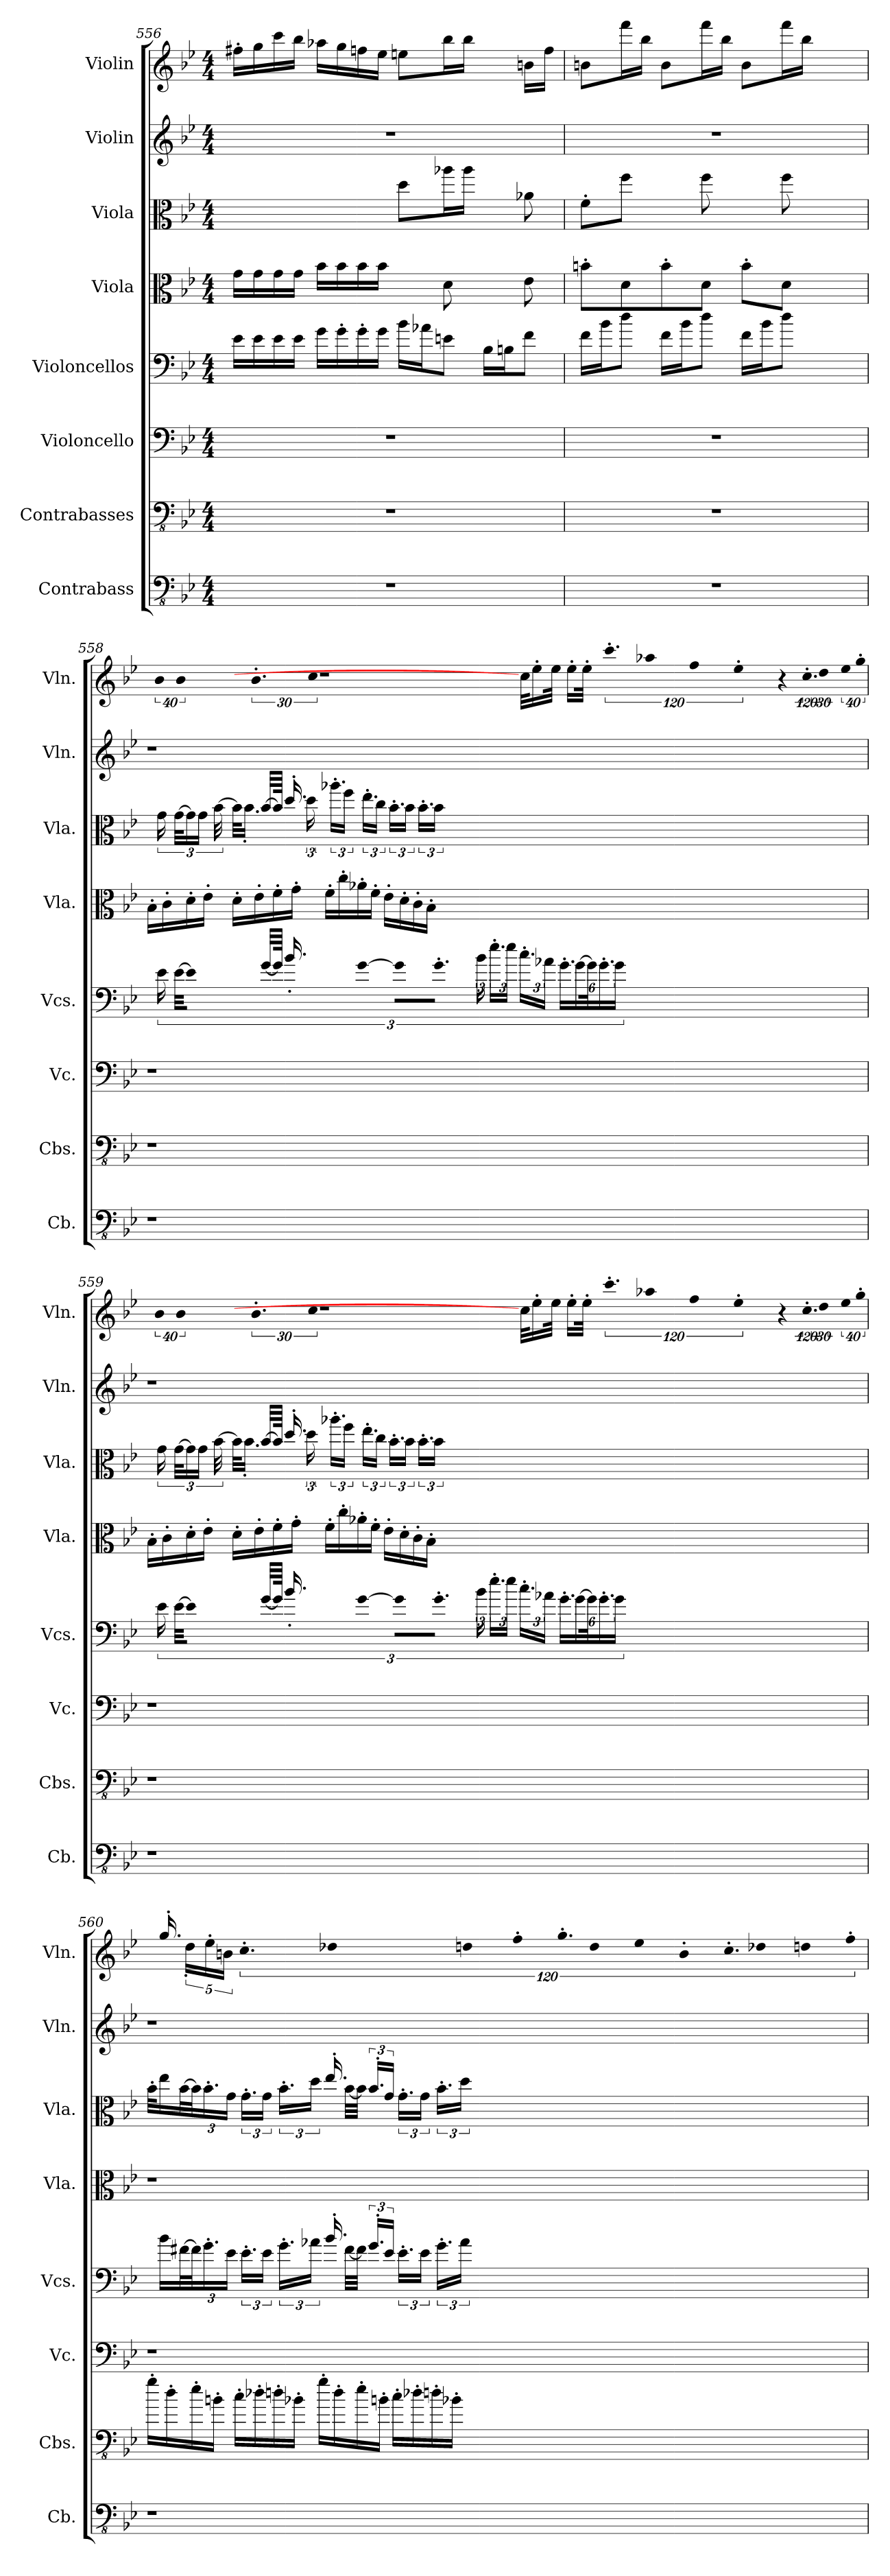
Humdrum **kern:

**kern	**kern	**kern	**kern	**kern	**kern	**kern	**kern
*part8	*part7	*part6	*part5	*part4	*part3	*part2	*part1
*staff8	*staff7	*staff6	*staff5	*staff4	*staff3	*staff2	*staff1
*I"Contrabass	*I"Contrabasses	*I"Violoncello	*I"Violoncellos	*I"Viola	*I"Viola	*I"Violin	*I"Violin
*I'Cb.	*I'Cbs.	*I'Vc.	*I'Vcs.	*I'Vla.	*I'Vla.	*I'Vln.	*I'Vln.
!!LO:PB:g=z
*clefFv4	*clefFv4	*clefF4	*clefF4	*clefC3	*clefC3	*clefG2	*clefG2
*ITrd7c12	*	*	*	*	*	*	*
*k[b-e-]	*k[b-e-]	*k[b-e-]	*k[b-e-]	*k[b-e-]	*k[b-e-]	*k[b-e-]	*k[b-e-]
*M4/4	*M4/4	*M4/4	*M4/4	*M4/4	*M4/4	*M4/4	*M4/4
=556	=556	=556	=556	=556	=556	=556	=556
1r	1r	1r	16e-\LL	16g\LL	2ryy	1r	16ff#X'\LL
.	.	.	16e-\	16g\	.	.	16gg\
.	.	.	16e-\	16g\	.	.	16ccc\
.	.	.	16e-\JJ	16g\JJ	.	.	16bb-\JJ
.	.	.	16g\LL	16b-\LL	.	.	16aa-X\LL
.	.	.	16g'\	16b-\	.	.	16gg\
.	.	.	16g'\	16b-\	.	.	16ffn\
.	.	.	16g\JJ	16b-\JJ	.	.	16ee-\JJ
.	.	.	16b-\LL	8ryy	8dd\L	.	8een\L
.	.	.	16a-X\J	.	.	.	.
.	.	.	8en\J	8d\	16aa-X\L	.	16bb-\L
.	.	.	.	.	16aa-\JJ	.	16bb-\JJ
.	.	.	16B-\LL	8ryy	8ryy	.	8ryy
.	.	.	16Bn\J	.	.	.	.
.	.	.	8f\J	8e-\	8a-X\	.	16bn\LL
.	.	.	.	.	.	.	16ff\JJ
=557	=557	=557	=557	=557	=557	=557	=557
1r	1r	1r	16f\LL	8bn'\L	8f'\L	1r	8bn\L
.	.	.	16b-\J	.	.	.	.
.	.	.	8dd\J	8d\	8ff\J	.	16fff\L
.	.	.	.	.	.	.	16bb-\JJ
.	.	.	16f\LL	8b'\	8ryy	.	8b\L
.	.	.	16b-\J	.	.	.	.
.	.	.	8dd\J	8d\J	8ff\	.	16fff\L
.	.	.	.	.	.	.	16bb-\JJ
.	.	.	16f\LL	8b'\L	8ryy	.	8b\L
.	.	.	16b-\J	.	.	.	.
.	.	.	8dd\J	8d\J	8ff\	.	16fff\L
.	.	.	.	.	.	.	16bb-\JJ
.	.	.	4ryy	4ryy	4ryy	.	4ryy
!!LO:PB:g=z
=558	=558	=558	=558	=558	=558	=558	=558
*	*	*	*^	*	*^	*	*
!	!	!	!	!	!	!	!	!	!LO:N:vis=32
1r	1r	1r	4ryy	24ryy	16B-'\LL	4ryy	24ryy	1r	640%23ryy
!	!	!	!	!	!	!	!	!	!LO:N:vis=32
.	.	.	.	.	.	.	.	.	640%23b-\
.	.	.	.	24e-\	.	.	24g\	.	.
.	.	.	.	.	16c'\	.	.	.	.
!	!	!	!	!	!	!	!	!	!LO:N:vis=32
.	.	.	.	.	.	.	.	.	640%23ryy
.	.	.	.	48ryy	.	.	48ryy	.	.
.	.	.	.	[48e-\KLL	.	.	[48g\KLL	.	.
!	!	!	!	!	!	!	!	!	!LO:N:vis=32
.	.	.	.	.	.	.	.	.	640%23b-\
.	.	.	.	16e-\JJ]	16d'\	.	24g\]	.	.
!	!	!	!	!	!	!	!	!	!LO:N:vis=64
.	.	.	.	.	.	.	.	.	960%17ryy
.	.	.	.	.	.	.	.	.	1920ryy
!	!	!	!	!	!	!	!	!	!LO:N:vis=32.
.	.	.	.	.	.	.	.	.	1920%103b-'\
.	.	.	.	.	.	.	24g\JJ	.	.
.	.	.	.	32ryy	16e-'\JJ	.	.	.	.
.	.	.	.	.	.	.	48ryy	.	.
!	!	!	!	!	!	!	!	!	!LO:N:vis=64
.	.	.	.	.	.	.	.	.	960%17ryy
.	.	.	.	64ryy	.	.	.	.	.
.	.	.	.	.	.	.	[48b-\	.	.
!	!	!	!	!	!	!	!	!	!LO:N:vis=64
.	.	.	.	.	.	.	.	.	[960%17cc\
.	.	.	.	[64g\	.	.	.	.	.
.	.	.	16ryy	32g\KLL]	16d'\LL	16ryy	32b-\KLL]	.	.
.	.	.	.	.	.	.	.	.	1r
.	.	.	.	16.g'\JJ	.	.	16.b-'\JJ	.	.
.	.	.	32ryy	.	16e-'\	32ryy	.	.	.
.	.	.	[32g/LLL	.	.	[32b-/LLL	.	.	.
.	.	.	64g/JJJk]	12ryy	16f'\	64b-/JJJk]	12ryy	.	.
.	.	.	64ryy	.	.	64ryy	.	.	.
.	.	.	16.b-'/	.	.	16.dd'/	.	.	.
.	.	.	.	.	16g'\JJ	.	.	.	.
.	.	.	.	24b-\	.	.	24dd\	.	.
.	.	.	2ryy	48ryy	16f'\LL	2ryy	48ryy	.	.
.	.	.	.	24.ee-'\LL	.	.	24.aa-X'\LL	.	.
.	.	.	.	.	16cc'\	.	.	.	.
.	.	.	.	24ee-\JJ	.	.	24ff\JJ	.	.
.	.	.	.	48ryy	16a-X'\	.	48ryy	.	.
.	.	.	.	24.cc'\LL	.	.	24.ee-'\LL	.	.
.	.	.	.	.	16f'\JJ	.	.	.	.
.	.	.	.	24a-X\JJ	.	.	24cc\JJ	.	.
.	.	.	.	48ryy	16e-'\LL	.	48ryy	.	.
.	.	.	.	24.g'\LL	.	.	24.b-'\LL	.	.
.	.	.	.	.	16d'\	.	.	.	.
.	.	.	.	[24g\	.	.	24b-\JJ	.	.
*	*	*	*	*Xbrackettup	*	*	*	*	*
.	.	.	.	48g\K]	16c'\	.	48ryy	.	.
.	.	.	.	24.g'\	.	.	24.b-'\LL	.	.
.	.	.	.	.	16B-'\JJ	.	.	.	.
.	.	.	.	24g\JJ	.	.	24b-\JJ	.	.
480%601ryy	480%601ryy	480%601ryy	480%601ryy	480%601ryy	480%601ryy	480%601ryy	480%601ryy	480%601ryy	.
.	.	.	.	.	.	.	.	.	32cc\KLL]
.	.	.	.	.	.	.	.	.	16ee-'\
.	.	.	.	.	.	.	.	.	32ee-\JJk
.	.	.	.	.	.	.	.	.	32ryy
.	.	.	.	.	.	.	.	.	16ee-'\LL
.	.	.	.	.	.	.	.	.	32ee-'\JJk
!	!	!	!	!	!	!	!	!	!LO:N:vis=64
.	.	.	.	.	.	.	.	.	960%17ryy
!	!	!	!	!	!	!	!	!	!LO:N:vis=32.
.	.	.	.	.	.	.	.	.	1920%103ccc'\
!	!	!	!	!	!	!	!	!	!LO:N:vis=64
.	.	.	.	.	.	.	.	.	960%17ryy
!	!	!	!	!	!	!	!	!	!LO:N:vis=64
.	.	.	.	.	.	.	.	.	960%17aa-X\
!	!	!	!	!	!	!	!	!	!LO:N:vis=32
.	.	.	.	.	.	.	.	.	640%23ryy
!	!	!	!	!	!	!	!	!	!LO:N:vis=32
.	.	.	.	.	.	.	.	.	640%23ff\
!	!	!	!	!	!	!	!	!	!LO:N:vis=32
.	.	.	.	.	.	.	.	.	640%23ryy
!	!	!	!	!	!	!	!	!	!LO:N:vis=32
.	.	.	.	.	.	.	.	.	640%23ee-'\
!	!	!	!	!	!	!	!	!	!LO:N:vis=64
.	.	.	.	.	.	.	.	.	960%17ryy
.	.	.	.	.	.	.	.	.	4r
!	!	!	!	!	!	!	!	!	!LO:N:vis=32.
.	.	.	.	.	.	.	.	.	1920%103cc'\
!	!	!	!	!	!	!	!	!	!LO:N:vis=64
.	.	.	.	.	.	.	.	.	960%17ryy
!	!	!	!	!	!	!	!	!	!LO:N:vis=64
.	.	.	.	.	.	.	.	.	960%17dd\
!	!	!	!	!	!	!	!	!	!LO:N:vis=32
.	.	.	.	.	.	.	.	.	640%23ryy
!	!	!	!	!	!	!	!	!	!LO:N:vis=32
.	.	.	.	.	.	.	.	.	640%23ee-\
!	!	!	!	!	!	!	!	!	!LO:N:vis=32
.	.	.	.	.	.	.	.	.	640%23ryy
!	!	!	!	!	!	!	!	!	!LO:N:vis=32
.	.	.	.	.	.	.	.	.	640%23gg'\
!!LO:PB:g=z
=559	=559	=559	=559	=559	=559	=559	=559	=559	=559
*	*	*	*	*brackettup	*	*	*	*	*
!	!	!	!	!	!	!	!	!	!LO:N:vis=32
1r	1r	1r	4ryy	24ryy	16B-'\LL	4ryy	24ryy	1r	640%23ryy
!	!	!	!	!	!	!	!	!	!LO:N:vis=32
.	.	.	.	.	.	.	.	.	640%23b-\
.	.	.	.	24e-\	.	.	24g\	.	.
.	.	.	.	.	16c'\	.	.	.	.
!	!	!	!	!	!	!	!	!	!LO:N:vis=32
.	.	.	.	.	.	.	.	.	640%23ryy
.	.	.	.	48ryy	.	.	48ryy	.	.
.	.	.	.	[48e-\KLL	.	.	[48g\KLL	.	.
!	!	!	!	!	!	!	!	!	!LO:N:vis=32
.	.	.	.	.	.	.	.	.	640%23b-\
.	.	.	.	16e-\JJ]	16d'\	.	24g\]	.	.
!	!	!	!	!	!	!	!	!	!LO:N:vis=64
.	.	.	.	.	.	.	.	.	960%17ryy
.	.	.	.	.	.	.	.	.	1920ryy
!	!	!	!	!	!	!	!	!	!LO:N:vis=32.
.	.	.	.	.	.	.	.	.	1920%103b-'\
.	.	.	.	.	.	.	24g\JJ	.	.
.	.	.	.	32ryy	16e-'\JJ	.	.	.	.
.	.	.	.	.	.	.	48ryy	.	.
!	!	!	!	!	!	!	!	!	!LO:N:vis=64
.	.	.	.	.	.	.	.	.	960%17ryy
.	.	.	.	64ryy	.	.	.	.	.
.	.	.	.	.	.	.	[48b-\	.	.
!	!	!	!	!	!	!	!	!	!LO:N:vis=64
.	.	.	.	.	.	.	.	.	[960%17cc\
.	.	.	.	[64g\	.	.	.	.	.
.	.	.	16ryy	32g\KLL]	16d'\LL	16ryy	32b-\KLL]	.	.
.	.	.	.	.	.	.	.	.	1r
.	.	.	.	16.g'\JJ	.	.	16.b-'\JJ	.	.
.	.	.	32ryy	.	16e-'\	32ryy	.	.	.
.	.	.	[32g/LLL	.	.	[32b-/LLL	.	.	.
.	.	.	64g/JJJk]	12ryy	16f'\	64b-/JJJk]	12ryy	.	.
.	.	.	64ryy	.	.	64ryy	.	.	.
.	.	.	16.b-'/	.	.	16.dd'/	.	.	.
.	.	.	.	.	16g'\JJ	.	.	.	.
.	.	.	.	24b-\	.	.	24dd\	.	.
.	.	.	2ryy	48ryy	16f'\LL	2ryy	48ryy	.	.
.	.	.	.	24.ee-'\LL	.	.	24.aa-X'\LL	.	.
.	.	.	.	.	16cc'\	.	.	.	.
.	.	.	.	24ee-\JJ	.	.	24ff\JJ	.	.
.	.	.	.	48ryy	16a-X'\	.	48ryy	.	.
.	.	.	.	24.cc'\LL	.	.	24.ee-'\LL	.	.
.	.	.	.	.	16f'\JJ	.	.	.	.
.	.	.	.	24a-X\JJ	.	.	24cc\JJ	.	.
.	.	.	.	48ryy	16e-'\LL	.	48ryy	.	.
.	.	.	.	24.g'\LL	.	.	24.b-'\LL	.	.
.	.	.	.	.	16d'\	.	.	.	.
.	.	.	.	[24g\	.	.	24b-\JJ	.	.
*	*	*	*	*Xbrackettup	*	*	*	*	*
.	.	.	.	48g\K]	16c'\	.	48ryy	.	.
.	.	.	.	24.g'\	.	.	24.b-'\LL	.	.
.	.	.	.	.	16B-'\JJ	.	.	.	.
.	.	.	.	24g\JJ	.	.	24b-\JJ	.	.
480%601ryy	480%601ryy	480%601ryy	480%601ryy	480%601ryy	480%601ryy	480%601ryy	480%601ryy	480%601ryy	.
.	.	.	.	.	.	.	.	.	32cc\KLL]
.	.	.	.	.	.	.	.	.	16ee-'\
.	.	.	.	.	.	.	.	.	32ee-\JJk
.	.	.	.	.	.	.	.	.	32ryy
.	.	.	.	.	.	.	.	.	16ee-'\LL
.	.	.	.	.	.	.	.	.	32ee-'\JJk
!	!	!	!	!	!	!	!	!	!LO:N:vis=64
.	.	.	.	.	.	.	.	.	960%17ryy
!	!	!	!	!	!	!	!	!	!LO:N:vis=32.
.	.	.	.	.	.	.	.	.	1920%103ccc'\
!	!	!	!	!	!	!	!	!	!LO:N:vis=64
.	.	.	.	.	.	.	.	.	960%17ryy
!	!	!	!	!	!	!	!	!	!LO:N:vis=64
.	.	.	.	.	.	.	.	.	960%17aa-X\
!	!	!	!	!	!	!	!	!	!LO:N:vis=32
.	.	.	.	.	.	.	.	.	640%23ryy
!	!	!	!	!	!	!	!	!	!LO:N:vis=32
.	.	.	.	.	.	.	.	.	640%23ff\
!	!	!	!	!	!	!	!	!	!LO:N:vis=32
.	.	.	.	.	.	.	.	.	640%23ryy
!	!	!	!	!	!	!	!	!	!LO:N:vis=32
.	.	.	.	.	.	.	.	.	640%23ee-'\
!	!	!	!	!	!	!	!	!	!LO:N:vis=64
.	.	.	.	.	.	.	.	.	960%17ryy
.	.	.	.	.	.	.	.	.	4r
!	!	!	!	!	!	!	!	!	!LO:N:vis=32.
.	.	.	.	.	.	.	.	.	1920%103cc'\
!	!	!	!	!	!	!	!	!	!LO:N:vis=64
.	.	.	.	.	.	.	.	.	960%17ryy
!	!	!	!	!	!	!	!	!	!LO:N:vis=64
.	.	.	.	.	.	.	.	.	960%17dd\
!	!	!	!	!	!	!	!	!	!LO:N:vis=32
.	.	.	.	.	.	.	.	.	640%23ryy
!	!	!	!	!	!	!	!	!	!LO:N:vis=32
.	.	.	.	.	.	.	.	.	640%23ee-\
!	!	!	!	!	!	!	!	!	!LO:N:vis=32
.	.	.	.	.	.	.	.	.	640%23ryy
!	!	!	!	!	!	!	!	!	!LO:N:vis=32
.	.	.	.	.	.	.	.	.	640%23gg'\
!!LO:PB:g=z
=560	=560	=560	=560	=560	=560	=560	=560	=560	=560
*	*	*	*	*	*	*	*	*	*^
1r	16g'\LL	1r	32ryy	2ryy	1r	32b-'\KLL	2ryy	1r	32ryy	10ryy
.	.	.	16b-\LL	.	.	16ee-\	.	.	16.gg'/	.
.	16d'\	.	.	.	.	.	.	.	.	.
.	.	.	[32f#X\L	.	.	[32b-\L	.	.	.	.
.	.	.	.	.	.	.	.	.	.	20dd'\LL
*	*	*	*	*	*	*Xbrackettup	*	*	*	*
.	16e-'\	.	48f#\J]	.	.	48b-\J]	.	.	8ryy	.
.	.	.	24.g'\	.	.	24.b-'\	.	.	.	.
.	.	.	.	.	.	.	.	.	.	20ee-'\
.	16Bn'\JJ	.	.	.	.	.	.	.	.	.
.	.	.	.	.	.	.	.	.	.	20bn\JJ
.	.	.	24e-\JJ	.	.	24g\JJ	.	.	.	.
*	*	*	*brackettup	*	*	*brackettup	*	*	*	*
!	!	!	!	!	!	!	!	!	!	!LO:N:vis=64
.	16c'\LL	.	48ryy	.	.	48ryy	.	.	4ryy	960%17ryy
!	!	!	!	!	!	!	!	!	!	!LO:N:vis=32.
.	.	.	.	.	.	.	.	.	.	1920%103cc'\
.	.	.	24.e-'\LL	.	.	24.g'\LL	.	.	.	.
.	16d-X'\	.	.	.	.	.	.	.	.	.
!	!	!	!	!	!	!	!	!	!	!LO:N:vis=64
.	.	.	.	.	.	.	.	.	.	960%17ryy
.	.	.	24e-\JJ	.	.	24g\JJ	.	.	.	.
!	!	!	!	!	!	!	!	!	!	!LO:N:vis=64
.	.	.	.	.	.	.	.	.	.	960%17dd-X\
!	!	!	!	!	!	!	!	!	!	!LO:N:vis=32
.	.	.	.	.	.	.	.	.	.	640%23ryy
.	16dn'\	.	48ryy	.	.	48ryy	.	.	.	.
!	!	!	!	!	!	!	!	!	!	!LO:N:vis=32
.	.	.	.	.	.	.	.	.	.	640%23ddn\
.	.	.	24.g'\LL	.	.	24.b-'\LL	.	.	.	.
!	!	!	!	!	!	!	!	!	!	!LO:N:vis=32
.	.	.	.	.	.	.	.	.	.	640%23ryy
.	16B-X'\JJ	.	.	.	.	.	.	.	.	.
.	.	.	24a-X\JJ	.	.	24dd\JJ	.	.	.	.
!	!	!	!	!	!	!	!	!	!	!LO:N:vis=32
.	.	.	.	.	.	.	.	.	.	640%23ff'\
.	16g'\LL	.	32ryy	16ryy	.	32ryy	16ryy	.	2ryy	.
!	!	!	!	!	!	!	!	!	!	!LO:N:vis=64
.	.	.	.	.	.	.	.	.	.	960%17ryy
!	!	!	!	!	!	!	!	!	!	!LO:N:vis=32.
.	.	.	.	.	.	.	.	.	.	1920%103gg'\
.	.	.	16.b-'/	.	.	16.ee-'/	.	.	.	.
.	16d'\	.	.	32ryy	.	.	32ryy	.	.	.
!	!	!	!	!	!	!	!	!	!	!LO:N:vis=64
.	.	.	.	.	.	.	.	.	.	960%17ryy
!	!	!	!	!	!	!	!	!	!	!LO:N:vis=64
.	.	.	.	.	.	.	.	.	.	960%17dd\
.	.	.	.	[32f#\LLL	.	.	[32b-\LLL	.	.	.
!	!	!	!	!	!	!	!	!	!	!LO:N:vis=32
.	.	.	.	.	.	.	.	.	.	640%23ryy
.	16e-'\	.	48ryy	32f#\JJJ]	.	48ryy	32b-\JJJ]	.	.	.
!	!	!	!	!	!	!	!	!	!	!LO:N:vis=32
.	.	.	.	.	.	.	.	.	.	640%23ee-\
.	.	.	24.g'/LL	.	.	24.b-'/LL	.	.	.	.
.	.	.	.	32ryy	.	.	32ryy	.	.	.
!	!	!	!	!	!	!	!	!	!	!LO:N:vis=32
.	.	.	.	.	.	.	.	.	.	640%23ryy
.	16Bn'\JJ	.	.	16ryy	.	.	16ryy	.	.	.
.	.	.	24e-/JJ	.	.	24g/JJ	.	.	.	.
!	!	!	!	!	!	!	!	!	!	!LO:N:vis=32
.	.	.	.	.	.	.	.	.	.	640%23b'\
.	16c'\LL	.	48ryy	4ryy	.	48ryy	4ryy	.	.	.
!	!	!	!	!	!	!	!	!	!	!LO:N:vis=64
.	.	.	.	.	.	.	.	.	.	960%17ryy
!	!	!	!	!	!	!	!	!	!	!LO:N:vis=32.
.	.	.	.	.	.	.	.	.	.	1920%103cc'\
.	.	.	24.e-'\LL	.	.	24.g'\LL	.	.	.	.
.	16d-X'\	.	.	.	.	.	.	.	.	.
!	!	!	!	!	!	!	!	!	!	!LO:N:vis=64
.	.	.	.	.	.	.	.	.	.	960%17ryy
.	.	.	24e-\JJ	.	.	24g\JJ	.	.	.	.
!	!	!	!	!	!	!	!	!	!	!LO:N:vis=64
.	.	.	.	.	.	.	.	.	.	960%17dd-X\
!	!	!	!	!	!	!	!	!	!	!LO:N:vis=32
.	.	.	.	.	.	.	.	.	.	640%23ryy
.	16dn'\	.	48ryy	.	.	48ryy	.	.	.	.
!	!	!	!	!	!	!	!	!	!	!LO:N:vis=32
.	.	.	.	.	.	.	.	.	.	640%23ddn\
.	.	.	24.g'\LL	.	.	24.b-'\LL	.	.	.	.
!	!	!	!	!	!	!	!	!	!	!LO:N:vis=32
.	.	.	.	.	.	.	.	.	.	640%23ryy
.	16B-X'\JJ	.	.	.	.	.	.	.	.	.
.	.	.	24a-\JJ	.	.	24dd\JJ	.	.	.	.
!	!	!	!	!	!	!	!	!	!	!LO:N:vis=32
.	.	.	.	.	.	.	.	.	.	640%23ff'\
640ryy	640ryy	640ryy	640ryy	640ryy	640ryy	640ryy	640ryy	640ryy	640ryy	.
*	*	*	*v	*v	*	*v	*v	*	*v	*v
=	=	=	=	=	=	=	=
*-	*-	*-	*-	*-	*-	*-	*-
